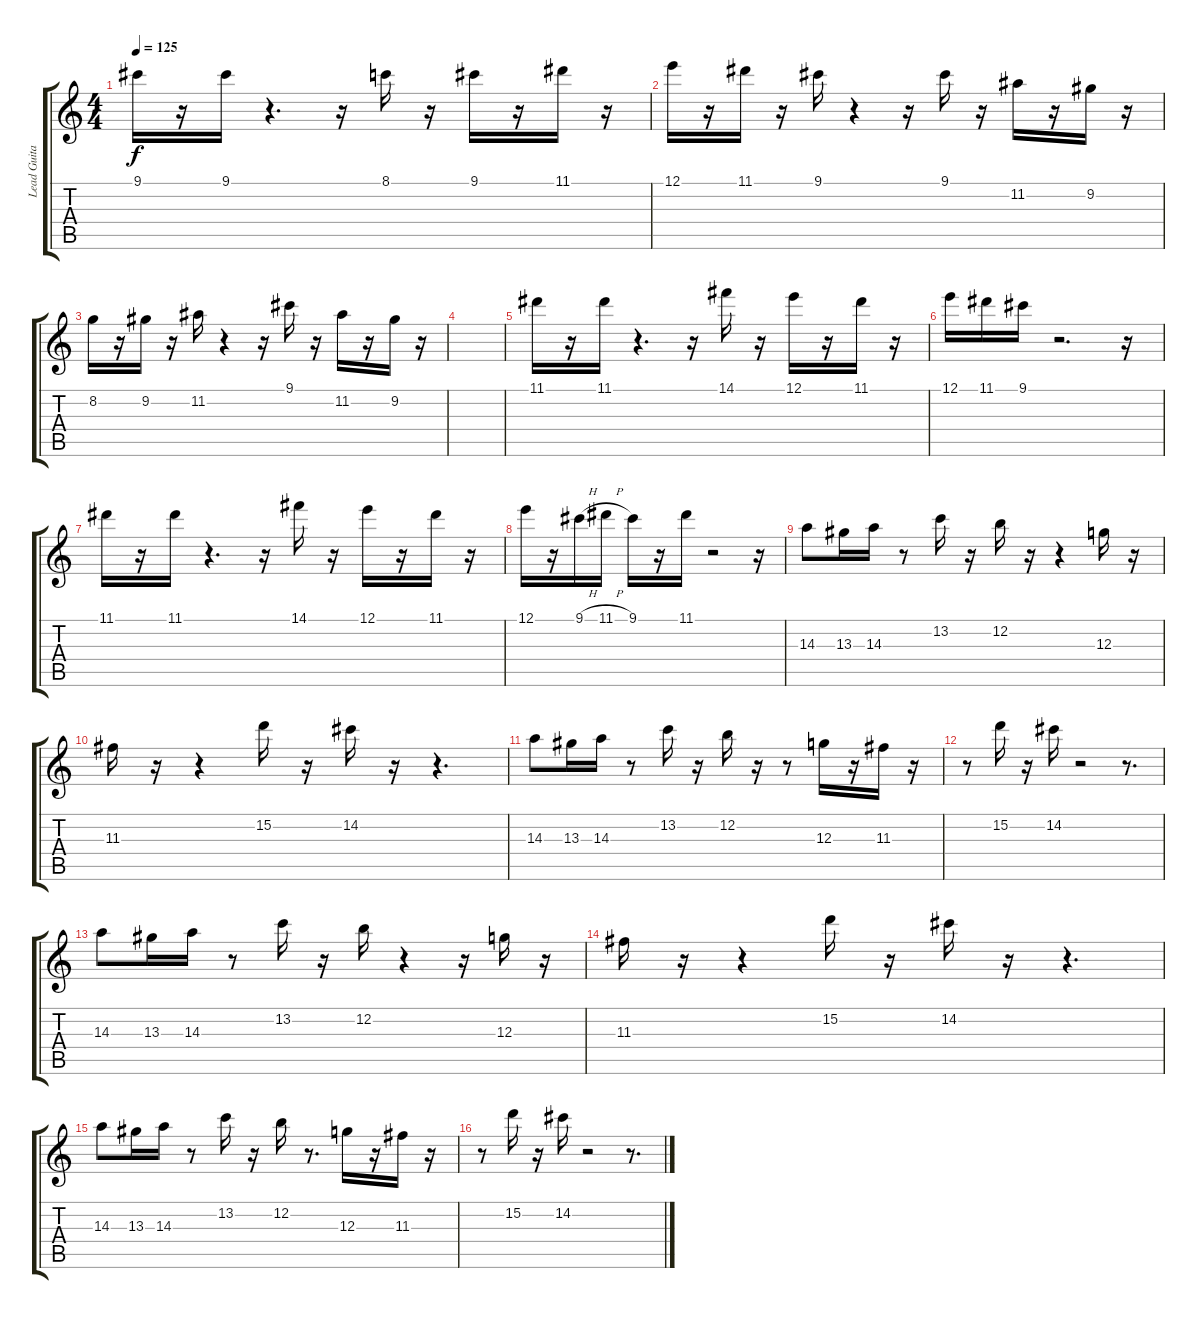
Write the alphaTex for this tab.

\track ("Lead Guitar 2" "Lead Guita") {instrument overdrivenguitar}
\staff {score tabs}
\tuning (E4 B3 G3 D3 A2 E2) {hide}
\ts (4 4)
\tempo 125
\clef g2
\ks c
9.1.16{dy f} r.16 9.1.16 r.4{d} r.16 8.1.16 r.16 9.1.16 r.16 11.1.16 r.16 |
12.1.16 r.16 11.1.16 r.16 9.1.16 r.4 r.16 9.1.16 r.16 11.2.16 r.16 9.2.16 r.16 |
8.2.16 r.16 9.2.16 r.16 11.2.16 r.4 r.16 9.1.16 r.16 11.2.16 r.16 9.2.16 r.16 |
|
11.1.16 r.16 11.1.16 r.4{d} r.16 14.1.16 r.16 12.1.16 r.16 11.1.16 r.16 |
12.1.16 11.1.16 9.1.16 r.2{d} r.16 |
11.1.16 r.16 11.1.16 r.4{d} r.16 14.1.16 r.16 12.1.16 r.16 11.1.16 r.16 |
12.1.16 r.16 9.1{h}.16 11.1{h}.16 9.1.16 r.16 11.1.16 r.2 r.16 |
14.3.8 13.3.16 14.3.16 r.8 13.2.16 r.16 12.2.16 r.16 r.4 12.3.16 r.16 |
11.3.16 r.16 r.4 15.2.16 r.16 14.2.16 r.16 r.4{d} |
14.3.8 13.3.16 14.3.16 r.8 13.2.16 r.16 12.2.16 r.16 r.8 12.3.16 r.16 11.3.16 r.16 |
r.8 15.2.16 r.16 14.2.16 r.2 r.8{d} |
14.3.8 13.3.16 14.3.16 r.8 13.2.16 r.16 12.2.16 r.4 r.16 12.3.16 r.16 |
11.3.16 r.16 r.4 15.2.16 r.16 14.2.16 r.16 r.4{d} |
14.3.8 13.3.16 14.3.16 r.8 13.2.16 r.16 12.2.16 r.8{d} 12.3.16 r.16 11.3.16 r.16 |
r.8 15.2.16 r.16 14.2.16 r.2 r.8{d}
